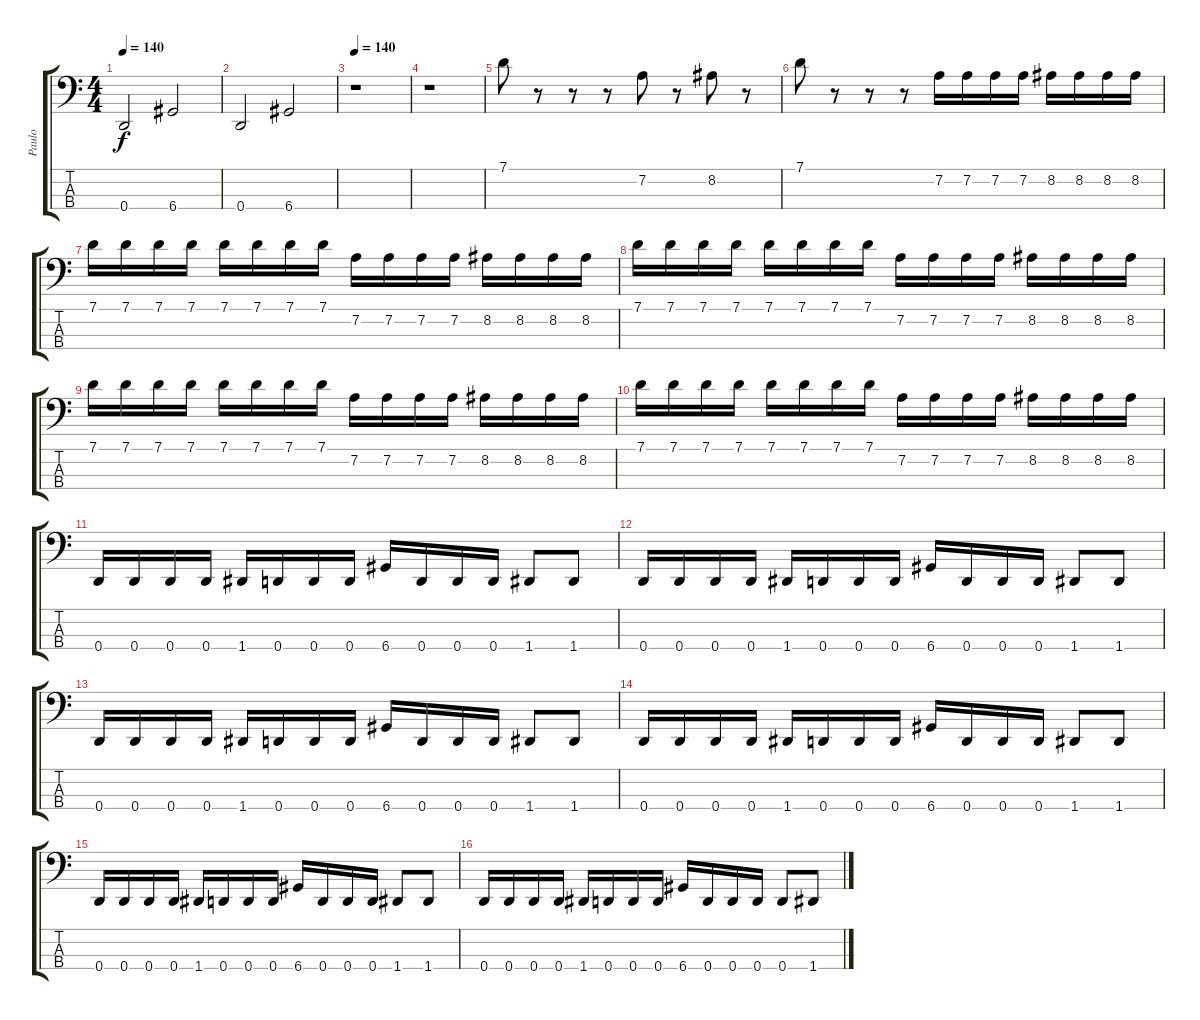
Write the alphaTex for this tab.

\track ("Paulo" "Paulo") {instrument electricbasspick}
\staff {score tabs}
\tuning (G2 D2 A1 D1) {hide}
\ts (4 4)
\tempo 140
\tempo 120
\tempo 140
\clef f4
\ks c
0.4.2{dy f instrument electricbasspick} 6.4.2 |
0.4.2 6.4.2 |
\tempo 140
r.1 |
r.1 |
7.1.8 r.8 r.8 r.8 7.2.8 r.8 8.2.8 r.8 |
7.1.8 r.8 r.8 r.8 7.2.16 7.2.16 7.2.16 7.2.16 8.2.16 8.2.16 8.2.16 8.2.16 |
7.1.16 7.1.16 7.1.16 7.1.16 7.1.16 7.1.16 7.1.16 7.1.16 7.2.16 7.2.16 7.2.16 7.2.16 8.2.16 8.2.16 8.2.16 8.2.16 |
7.1.16 7.1.16 7.1.16 7.1.16 7.1.16 7.1.16 7.1.16 7.1.16 7.2.16 7.2.16 7.2.16 7.2.16 8.2.16 8.2.16 8.2.16 8.2.16 |
7.1.16 7.1.16 7.1.16 7.1.16 7.1.16 7.1.16 7.1.16 7.1.16 7.2.16 7.2.16 7.2.16 7.2.16 8.2.16 8.2.16 8.2.16 8.2.16 |
7.1.16 7.1.16 7.1.16 7.1.16 7.1.16 7.1.16 7.1.16 7.1.16 7.2.16 7.2.16 7.2.16 7.2.16 8.2.16 8.2.16 8.2.16 8.2.16 |
0.4.16 0.4.16 0.4.16 0.4.16 1.4.16 0.4.16 0.4.16 0.4.16 6.4.16 0.4.16 0.4.16 0.4.16 1.4.8 1.4.8 |
0.4.16 0.4.16 0.4.16 0.4.16 1.4.16 0.4.16 0.4.16 0.4.16 6.4.16 0.4.16 0.4.16 0.4.16 1.4.8 1.4.8 |
0.4.16 0.4.16 0.4.16 0.4.16 1.4.16 0.4.16 0.4.16 0.4.16 6.4.16 0.4.16 0.4.16 0.4.16 1.4.8 1.4.8 |
0.4.16 0.4.16 0.4.16 0.4.16 1.4.16 0.4.16 0.4.16 0.4.16 6.4.16 0.4.16 0.4.16 0.4.16 1.4.8 1.4.8 |
0.4.16 0.4.16 0.4.16 0.4.16 1.4.16 0.4.16 0.4.16 0.4.16 6.4.16 0.4.16 0.4.16 0.4.16 1.4.8 1.4.8 |
0.4.16 0.4.16 0.4.16 0.4.16 1.4.16 0.4.16 0.4.16 0.4.16 6.4.16 0.4.16 0.4.16 0.4.16 0.4.8 1.4.8
